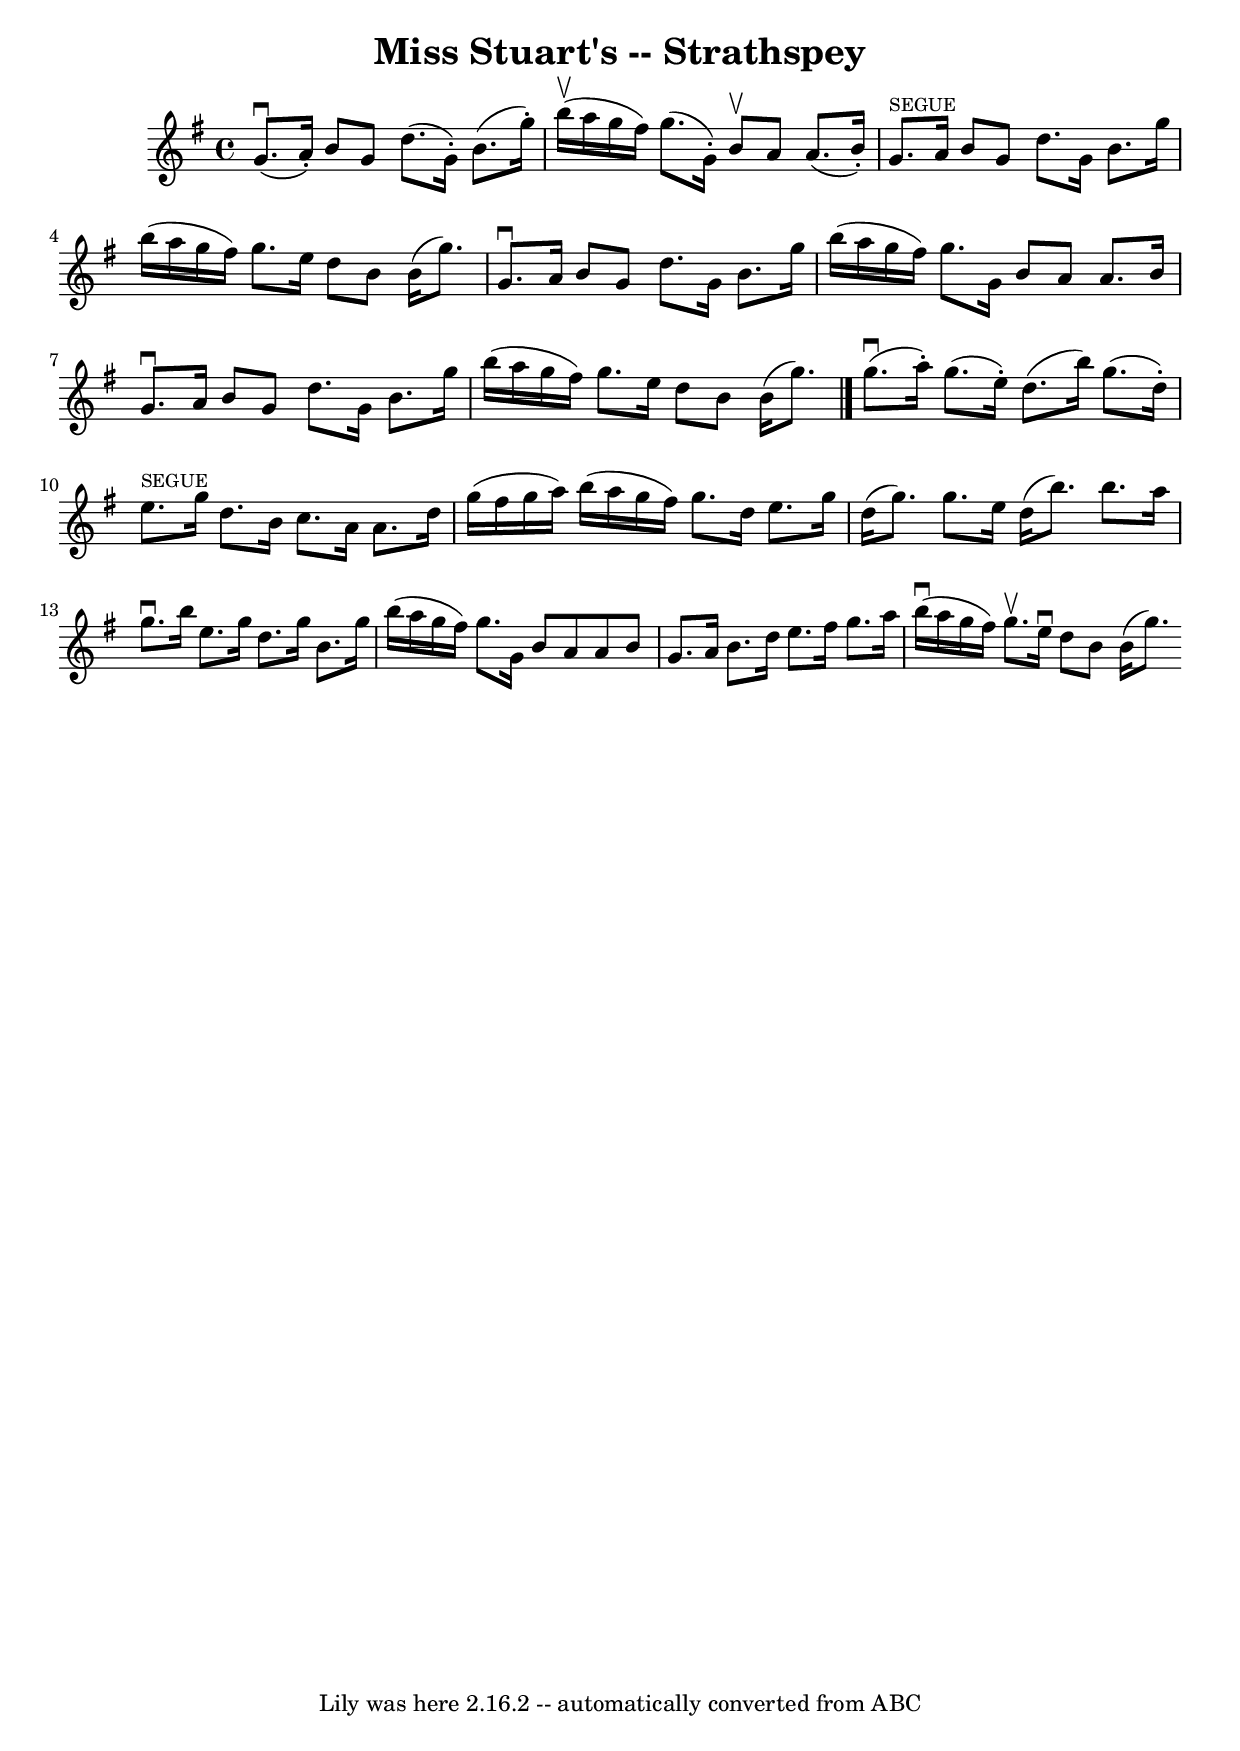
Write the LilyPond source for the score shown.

\version "2.16.2"
\include "Mammoth.ily"
\header {
  %% book = "Ryan's Mammoth Collection"
 crossRefNumber = "1"
 footnotes = "\\\\161 960"
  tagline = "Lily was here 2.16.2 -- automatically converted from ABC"
  title = "Miss Stuart's -- Strathspey"

}
voicedefault =  {


  \override Staff.TimeSignature #'style = #'C
  \time 4/4 
  \key g \major
 g'8.^\downbow(a'16-.) b'8 g'8 d''8. ( g'16-.) b'8. (g''16-.)    |
 b''16^\upbow(a''16    
 g''16 fis''16) g''8. (g'16-.) b'8^\upbow a'8 a'8. ( b'16-.)    |
 g'8.^\segue a'16 b'8 g'8 d''8. g'16 b'8. g''16     |
 b''16 (a''16 g''16 fis''16) g''8. e''16 d''8 b'8 b'16 (g''8.)    |
 g'8.^\downbow a'16 b'8 g'8 d''8. g'16 b'8. g''16     |
 b''16 ( a''16 g''16 fis''16) g''8. g'16 b'8 a'8 a'8. b'16      |
 g'8.^\downbow a'16 b'8 g'8 d''8. g'16 b'8. g''16     |
 b''16 (a''16 g''16 fis''16) g''8. e''16 d''8 b'8 b'16 (g''8.)   \bar "|." g''8.^\downbow(a''16-.) g''8. (e''16-.) d''8. (b''16) g''8. (d''16-.)     |
 e''8.^\segue g''16 d''8. b'16 c''8. a'16 a'8. d''16     |
 g''16 (fis''16 g''16 a''16) b''16 ( a''16 g''16 fis''16) g''8. d''16 e''8. g''16     |
 d''16 (g''8.) g''8. e''16 d''16 (b''8.) b''8. a''16      |
 g''8.^\downbow b''16 e''8. g''16 d''8. g''16 b'8. g''16     |
 b''16 (a''16 g''16 fis''16) g''8. g'16 b'8 a'8 a'8 b'8     |
 g'8. a'16 b'8. d''16 e''8. fis''16 g''8. a''16     |
 b''16^\downbow(a''16    
 g''16 fis''16) g''8.^\upbow e''16^\downbow d''8 b'8 b'16 (g''8.)   \bar " |."   

}

\score{
  <<

    \context Staff="default"
    {
      \voicedefault 
      
    }

  >>
  \layout {
    
  }
  \midi {
  }

}
